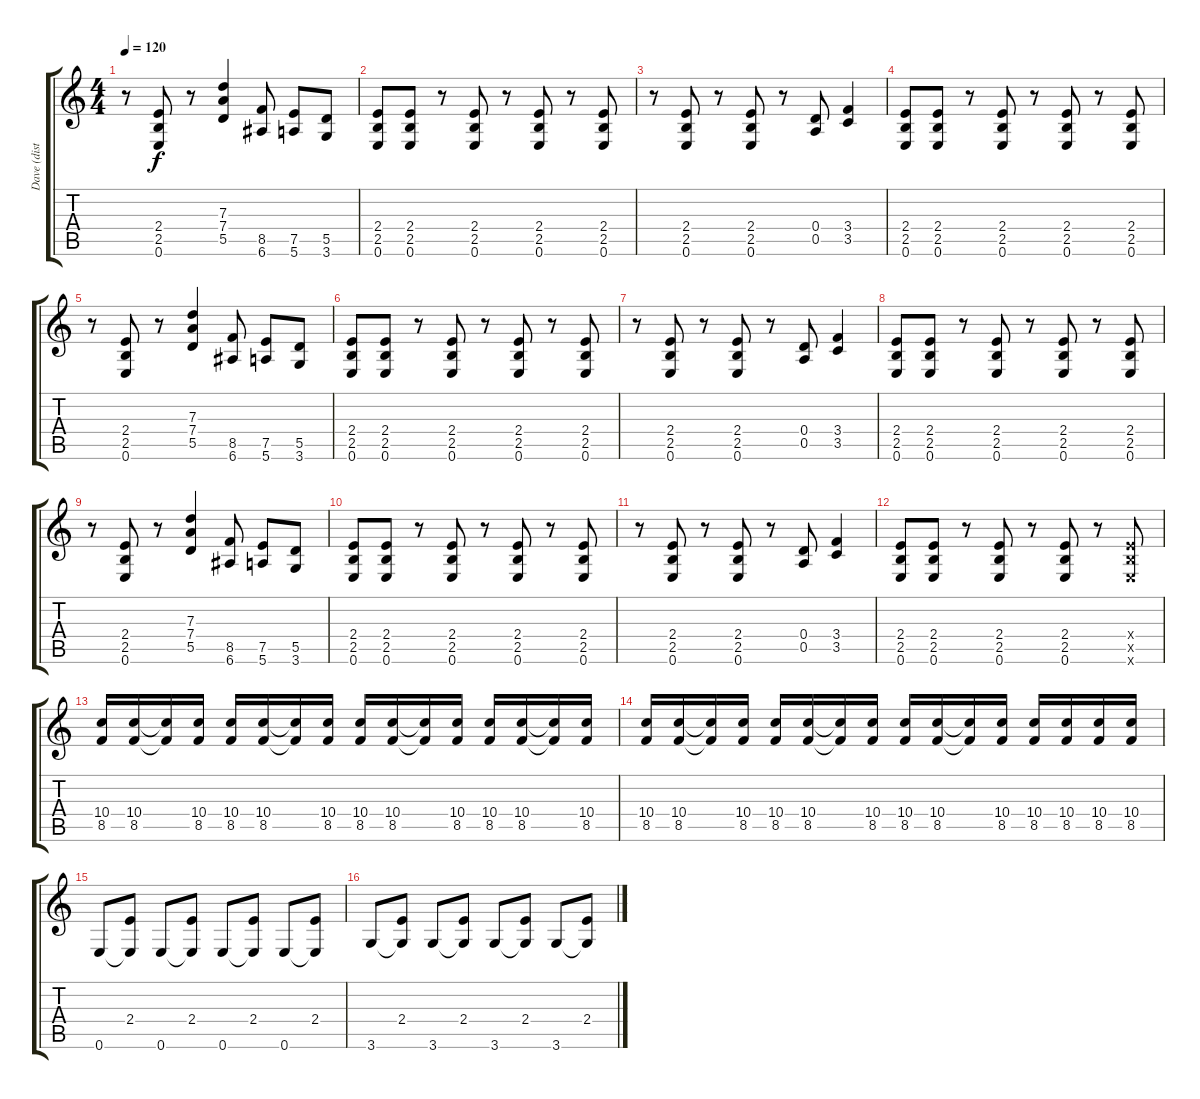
\track ("Dave (distortion)" "Dave (dist") {instrument distortionguitar}
\staff {score tabs}
\tuning (E4 B3 G3 D3 A2 E2) {hide}
\ts (4 4)
\tempo 120
\clef g2
\ks c
r.8{dy f} (2.4 2.5 0.6).8 r.8 (7.3 7.4 5.5).4 (8.5 6.6).8 (7.5 5.6).8 (5.5 3.6).8 |
(2.4 2.5 0.6).8 (2.4 2.5 0.6).8 r.8 (2.4 2.5 0.6).8 r.8 (2.4 2.5 0.6).8 r.8 (2.4 2.5 0.6).8 |
r.8 (2.4 2.5 0.6).8 r.8 (2.4 2.5 0.6).8 r.8 (0.4 0.5).8 (3.4 3.5).4 |
(2.4 2.5 0.6).8 (2.4 2.5 0.6).8 r.8 (2.4 2.5 0.6).8 r.8 (2.4 2.5 0.6).8 r.8 (2.4 2.5 0.6).8 |
r.8 (2.4 2.5 0.6).8 r.8 (7.3 7.4 5.5).4 (8.5 6.6).8 (7.5 5.6).8 (5.5 3.6).8 |
(2.4 2.5 0.6).8 (2.4 2.5 0.6).8 r.8 (2.4 2.5 0.6).8 r.8 (2.4 2.5 0.6).8 r.8 (2.4 2.5 0.6).8 |
r.8 (2.4 2.5 0.6).8 r.8 (2.4 2.5 0.6).8 r.8 (0.4 0.5).8 (3.4 3.5).4 |
(2.4 2.5 0.6).8 (2.4 2.5 0.6).8 r.8 (2.4 2.5 0.6).8 r.8 (2.4 2.5 0.6).8 r.8 (2.4 2.5 0.6).8 |
r.8 (2.4 2.5 0.6).8 r.8 (7.3 7.4 5.5).4 (8.5 6.6).8 (7.5 5.6).8 (5.5 3.6).8 |
(2.4 2.5 0.6).8 (2.4 2.5 0.6).8 r.8 (2.4 2.5 0.6).8 r.8 (2.4 2.5 0.6).8 r.8 (2.4 2.5 0.6).8 |
r.8 (2.4 2.5 0.6).8 r.8 (2.4 2.5 0.6).8 r.8 (0.4 0.5).8 (3.4 3.5).4 |
(2.4 2.5 0.6).8 (2.4 2.5 0.6).8 r.8 (2.4 2.5 0.6).8 r.8 (2.4 2.5 0.6).8 r.8 (2.4{x} 2.5{x} 0.6{x}).8 |
(10.4 8.5).16 (10.4 8.5).16 (10.4{t} 8.5{t}).16 (10.4 8.5).16 (10.4 8.5).16 (10.4 8.5).16 (10.4{t} 8.5{t}).16 (10.4 8.5).16 (10.4 8.5).16 (10.4 8.5).16 (10.4{t} 8.5{t}).16 (10.4 8.5).16 (10.4 8.5).16 (10.4 8.5).16 (10.4{t} 8.5{t}).16 (10.4 8.5).16 |
(10.4 8.5).16 (10.4 8.5).16 (10.4{t} 8.5{t}).16 (10.4 8.5).16 (10.4 8.5).16 (10.4 8.5).16 (10.4{t} 8.5{t}).16 (10.4 8.5).16 (10.4 8.5).16 (10.4 8.5).16 (10.4{t} 8.5{t}).16 (10.4 8.5).16 (10.4 8.5).16 (10.4 8.5).16 (10.4 8.5).16 (10.4 8.5).16 |
0.6.8 (2.4 0.6{t}).8 0.6.8 (2.4 0.6{t}).8 0.6.8 (2.4 0.6{t}).8 0.6.8 (2.4 0.6{t}).8 |
3.6.8 (2.4 3.6{t}).8 3.6.8 (2.4 3.6{t}).8 3.6.8 (2.4 3.6{t}).8 3.6.8 (2.4 3.6{t}).8
